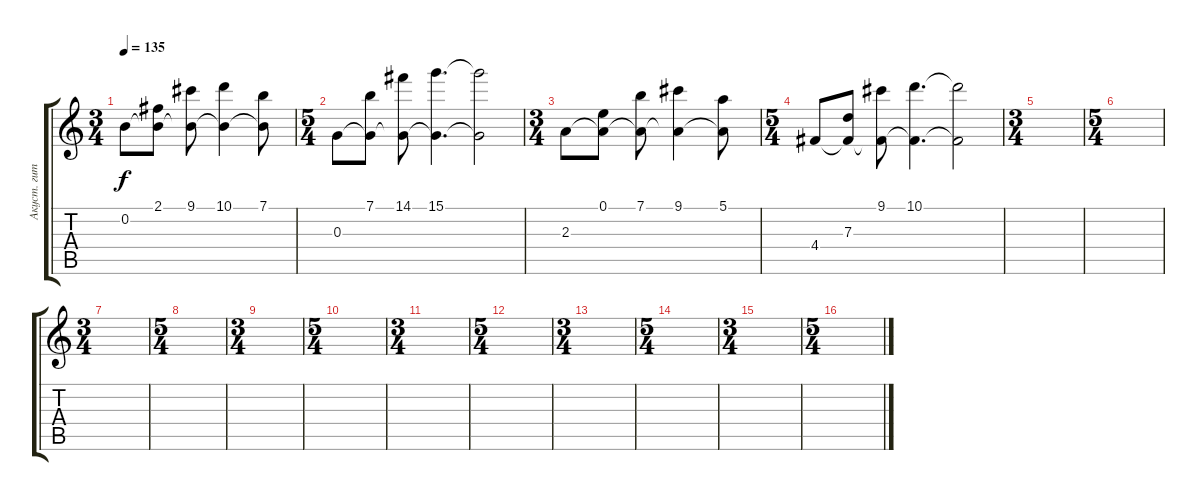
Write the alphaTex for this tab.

\track ("Акуст. гитара" "Акуст. гит") {instrument acousticguitarsteel}
\staff {score tabs}
\tuning (E4 B3 G3 D3 A2 E2) {hide}
\ts (3 4)
\tempo 135
\clef g2
\ks c
0.2.8{dy f} (2.1 0.2{t}).8 (9.1 0.2{t}).8 (10.1 0.2{t}).4 (7.1 0.2{t}).8 |
\ts (5 4)
0.3.8 (7.1 0.3{t}).8 (14.1 0.3{t}).8 (15.1 0.3{t}).4{d} (15.1{t} 0.3{t}).2 |
\ts (3 4)
2.3.8 (0.1 2.3{t}).8 (7.1 2.3{t}).8 (9.1 2.3{t}).4 (5.1 2.3{t}).8 |
\ts (5 4)
4.4.8 (7.3 4.4{t}).8 (9.1 4.4{t}).8 (10.1 4.4{t}).4{d} (10.1{t} 4.4{t}).2 |
\ts (3 4)
|
\ts (5 4)
|
\ts (3 4)
|
\ts (5 4)
|
\ts (3 4)
|
\ts (5 4)
|
\ts (3 4)
|
\ts (5 4)
|
\ts (3 4)
|
\ts (5 4)
|
\ts (3 4)
|
\ts (5 4)
